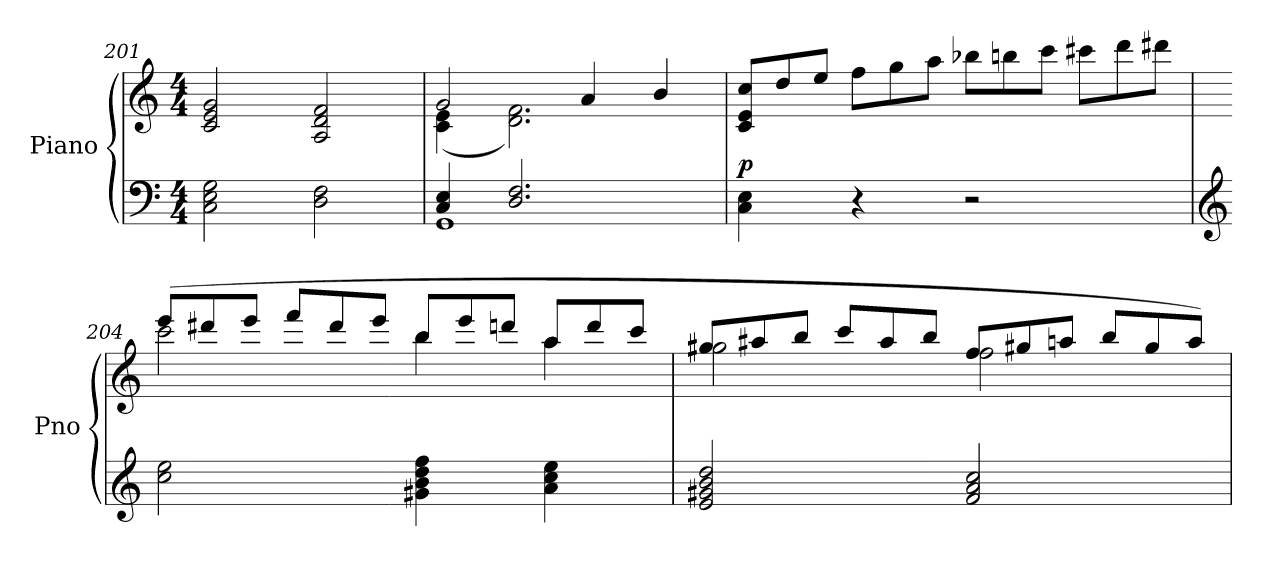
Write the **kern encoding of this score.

**kern	**kern	**dynam
*part1	*part1	*part1
*staff2	*staff1	*staff1/2
*I"Piano	*	*
*I'Pno	*	*
*clefF4	*clefG2	*
*k[]	*k[]	*
*M4/4	*M4/4	*
=201	=201	=201
2C\ 2E\ 2G\	2c/ 2e/ 2g/	.
2D\ 2F\	2A/ 2d/ 2f/	.
=202	=202	=202
*^	*^	*
!	!	!	!	!LO:DY:b
4C/ 4E/	1GG	2g/	(4c\ 4e\	other-dynamics
2.D/ 2.F/	.	.	2.d\ 2.f\)	.
.	.	4a/	.	.
.	.	4b/	.	.
*v	*v	*	*	*
*	*v	*v	*
=203	=203	=203
*	*Xtuplet	*
!	!	!LO:DY:a=2
4C\ 4E\	12c/ 12e/ 12cc/L	p
.	12dd/	.
.	12ee/J	.
4r	12ff\L	.
.	12gg\	.
.	12aa\J	.
2r	12bb-X\L	.
.	12bbn\	.
.	12ccc\J	.
.	12ccc#X\L	.
.	12ddd\	.
.	12ddd#X\J	.
!!LO:LB:g=z
=204	=204	=204
*clefG2	*	*
*	*^	*
!	!	!	!LO:DY:b
2cc\ 2ee\	(12eee/L	2ccc\	other-dynamics
.	12ddd#X/	.	.
.	12eee/J	.	.
.	12fff/L	.	.
.	12ddd#/	.	.
.	12eee/J	.	.
4g#X\ 4b\ 4dd\ 4ff\	12bb/L	4bb\	.
.	12eee/	.	.
.	12dddn/J	.	.
4a\ 4cc\ 4ee\	12aa/L	4aa\	.
.	12ddd/	.	.
.	12ccc/J	.	.
=205	=205	=205	=205
2e/ 2g#X/ 2b/ 2dd/	12gg#X/L	2gg#\	.
.	12aa#X/	.	.
.	12bb/J	.	.
.	12ccc/L	.	.
.	12aa#/	.	.
.	12bb/J	.	.
2f/ 2a/ 2cc/	12ff/L	2ff\	.
.	12gg#X/	.	.
.	12aan/J	.	.
.	12bb/L	.	.
.	12gg#/	.	.
.	12aa/J)	.	.
*	*v	*v	*
=	=	=
*-	*-	*-
